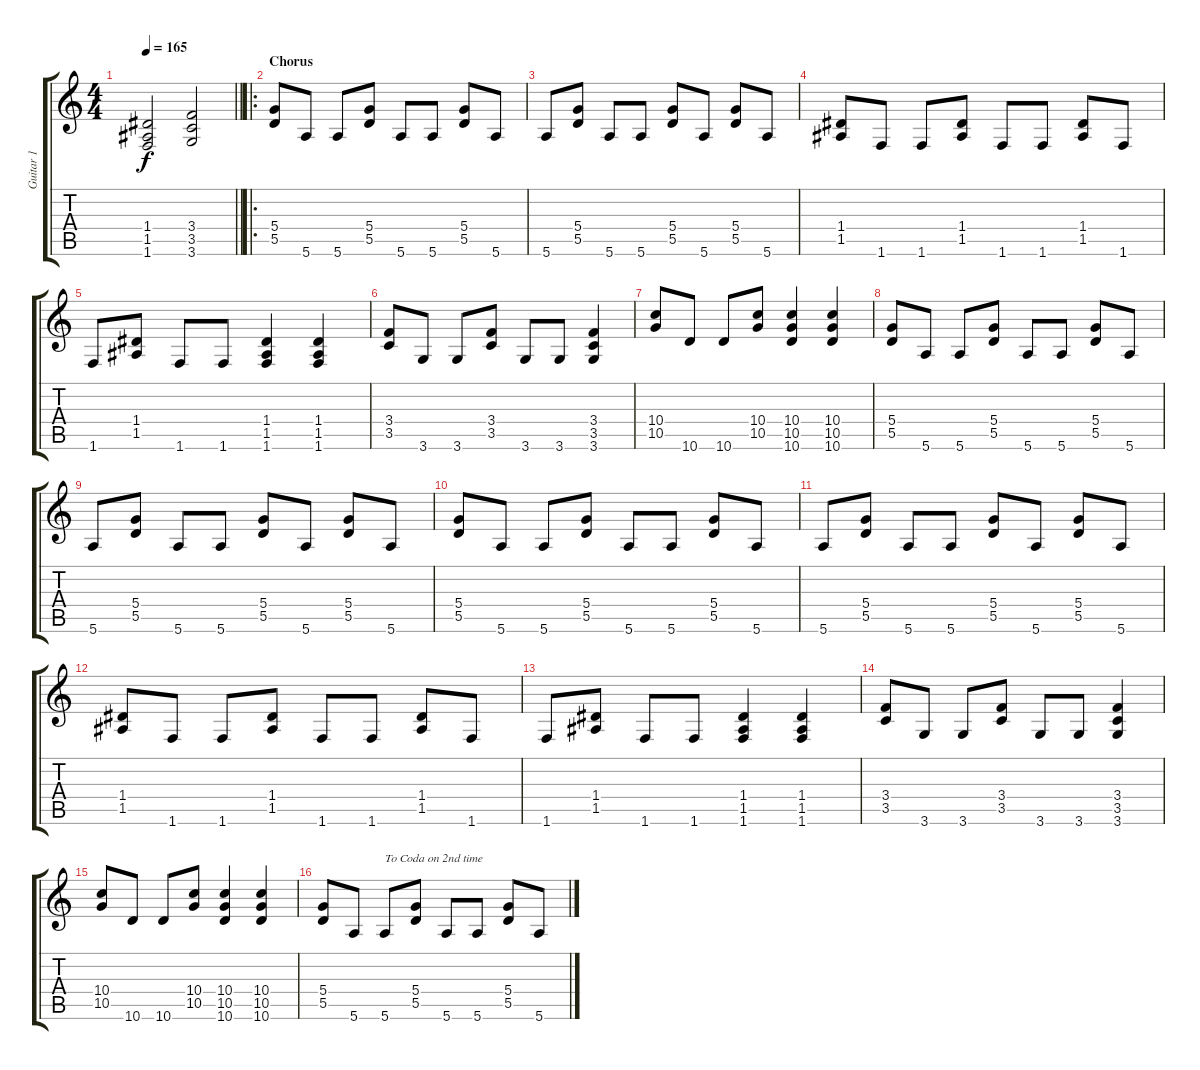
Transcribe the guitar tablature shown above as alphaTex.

\track ("Guitar 1" "Guitar 1") {instrument distortionguitar}
\staff {score tabs}
\tuning (E4 B3 G3 D3 A2 E2) {hide}
\ts (4 4)
\tempo 165
\clef g2
\barLineRight lightlight
\ks c
(1.4 1.5 1.6).2{dy f} (3.4 3.5 3.6).2 |
\ro
\section ("" "Chorus")
(5.4 5.5).8 5.6.8 5.6.8 (5.4 5.5).8 5.6.8 5.6.8 (5.4 5.5).8 5.6.8 |
5.6.8 (5.4 5.5).8 5.6.8 5.6.8 (5.4 5.5).8 5.6.8 (5.4 5.5).8 5.6.8 |
(1.4 1.5).8 1.6.8 1.6.8 (1.4 1.5).8 1.6.8 1.6.8 (1.4 1.5).8 1.6.8 |
1.6.8 (1.4 1.5).8 1.6.8 1.6.8 (1.4 1.5 1.6).4 (1.4 1.5 1.6).4 |
(3.4 3.5).8 3.6.8 3.6.8 (3.4 3.5).8 3.6.8 3.6.8 (3.4 3.5 3.6).4 |
(10.4 10.5).8 10.6.8 10.6.8 (10.4 10.5).8 (10.4 10.5 10.6).4 (10.4 10.5 10.6).4 |
(5.4 5.5).8 5.6.8 5.6.8 (5.4 5.5).8 5.6.8 5.6.8 (5.4 5.5).8 5.6.8 |
5.6.8 (5.4 5.5).8 5.6.8 5.6.8 (5.4 5.5).8 5.6.8 (5.4 5.5).8 5.6.8 |
(5.4 5.5).8 5.6.8 5.6.8 (5.4 5.5).8 5.6.8 5.6.8 (5.4 5.5).8 5.6.8 |
5.6.8 (5.4 5.5).8 5.6.8 5.6.8 (5.4 5.5).8 5.6.8 (5.4 5.5).8 5.6.8 |
(1.4 1.5).8 1.6.8 1.6.8 (1.4 1.5).8 1.6.8 1.6.8 (1.4 1.5).8 1.6.8 |
1.6.8 (1.4 1.5).8 1.6.8 1.6.8 (1.4 1.5 1.6).4 (1.4 1.5 1.6).4 |
(3.4 3.5).8 3.6.8 3.6.8 (3.4 3.5).8 3.6.8 3.6.8 (3.4 3.5 3.6).4 |
(10.4 10.5).8 10.6.8 10.6.8 (10.4 10.5).8 (10.4 10.5 10.6).4 (10.4 10.5 10.6).4 |
(5.4 5.5).8 5.6.8 5.6.8{txt "To Coda on 2nd time"} (5.4 5.5).8 5.6.8 5.6.8 (5.4 5.5).8 5.6.8
